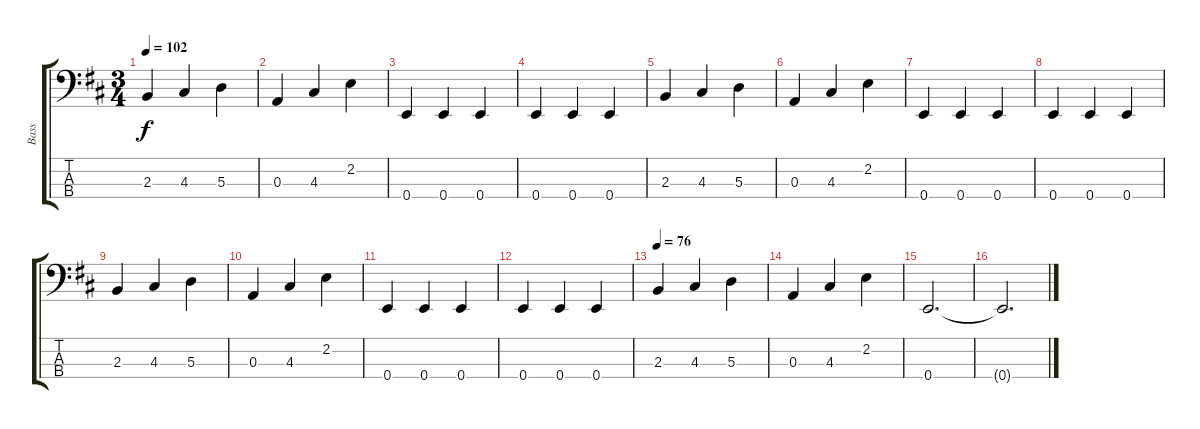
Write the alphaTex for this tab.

\track ("Bass" "Bass") {instrument electricbassfinger}
\staff {score tabs}
\tuning (G2 D2 A1 E1) {hide}
\ts (3 4)
\tempo 102
\clef f4
\ks d
2.3.4{dy f} 4.3.4 5.3.4 |
0.3.4 4.3.4 2.2.4 |
0.4.4 0.4.4 0.4.4 |
0.4.4 0.4.4 0.4.4 |
2.3.4 4.3.4 5.3.4 |
0.3.4 4.3.4 2.2.4 |
0.4.4 0.4.4 0.4.4 |
0.4.4 0.4.4 0.4.4 |
2.3.4 4.3.4 5.3.4 |
0.3.4 4.3.4 2.2.4 |
0.4.4 0.4.4 0.4.4 |
0.4.4 0.4.4 0.4.4 |
\tempo 76
2.3.4 4.3.4 5.3.4 |
0.3.4 4.3.4 2.2.4 |
0.4.2{d volume 0} |
0.4{t}.2{d}
